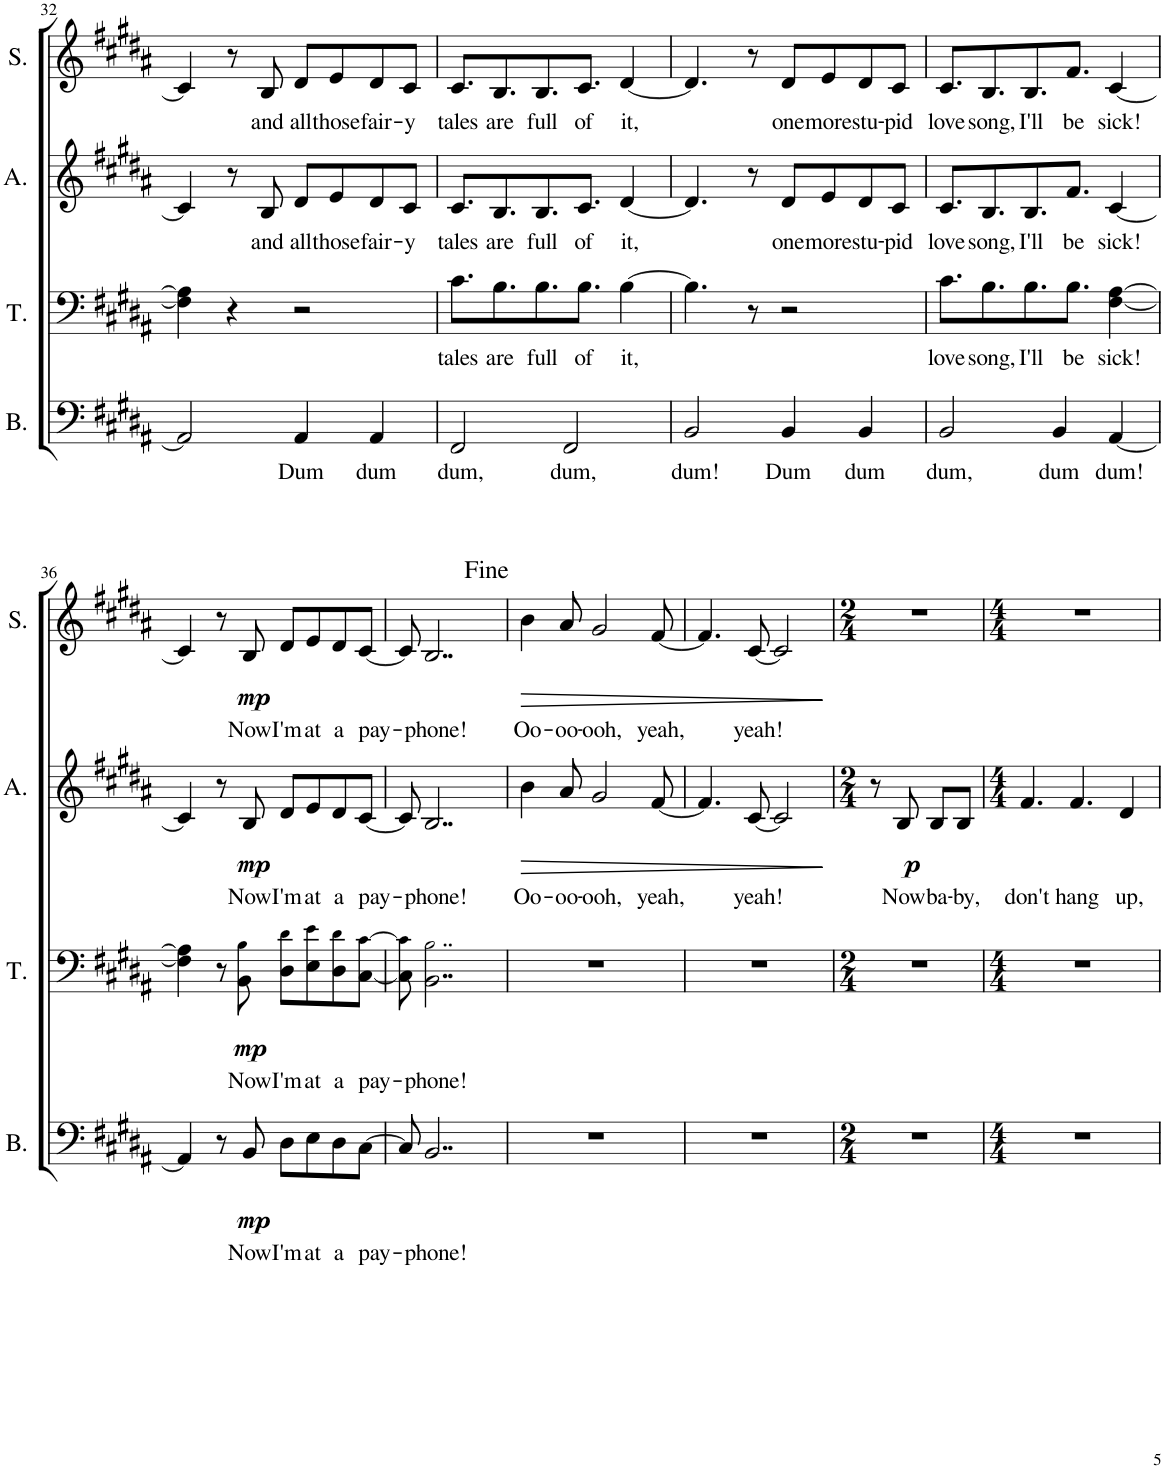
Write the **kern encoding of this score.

**kern	**text	**dynam	**kern	**text	**dynam	**kern	**text	**dynam	**kern	**text	**dynam
*part4	*part4	*part4	*part3	*part3	*part3	*part2	*part2	*part2	*part1	*part1	*part1
*staff4	*staff4	*staff4	*staff3	*staff3	*staff3	*staff2	*staff2	*staff2	*staff1	*staff1	*staff1
*I"Bass	*	*	*I"Tenor	*	*	*I"Alto	*	*	*I"Soprano	*	*
*I'B.	*	*	*I'T.	*	*	*I'A.	*	*	*I'S.	*	*
!!LO:PB:g=z
*clefF4	*	*	*clefF4	*	*	*clefG2	*	*	*clefG2	*	*
*k[f#c#g#d#a#]	*	*	*k[f#c#g#d#a#]	*	*	*k[f#c#g#d#a#]	*	*	*k[f#c#g#d#a#]	*	*
*M4/4	*	*	*M4/4	*	*	*M4/4	*	*	*M4/4	*	*
=32	=32	=32	=32	=32	=32	=32	=32	=32	=32	=32	=32
2AA#/]	.	.	4F#\] 4A#\]	.	.	4c#/]	.	.	4c#/]	.	.
.	.	.	4r	.	.	8r	.	.	8r	.	.
!	!	!	!	!	!	!	!LO:LY:b	!	!	!LO:LY:b	!
.	.	.	.	.	.	8B/	and	.	8B/	and	.
!	!LO:LY:b	!	!	!	!	!	!LO:LY:b	!	!	!LO:LY:b	!
4AA#/	Dum	.	2r	.	.	8d#/L	all	.	8d#/L	all	.
!	!	!	!	!	!	!	!LO:LY:b	!	!	!LO:LY:b	!
.	.	.	.	.	.	8e/	those	.	8e/	those	.
!	!LO:LY:b	!	!	!	!	!	!LO:LY:b	!	!	!LO:LY:b	!
4AA#/	dum	.	.	.	.	8d#/	fair-	.	8d#/	fair-	.
!	!	!	!	!	!	!	!LO:LY:b	!	!	!LO:LY:b	!
.	.	.	.	.	.	8c#/J	-y	.	8c#/J	-y	.
=33	=33	=33	=33	=33	=33	=33	=33	=33	=33	=33	=33
!	!LO:LY:b	!	!	!LO:LY:b	!	!	!LO:LY:b	!	!	!LO:LY:b	!
2FF#/	dum,	.	8.c#\L	tales	.	8.c#/L	tales	.	8.c#/L	tales	.
!	!	!	!	!LO:LY:b	!	!	!LO:LY:b	!	!	!LO:LY:b	!
.	.	.	8.B\	are	.	8.B/	are	.	8.B/	are	.
!	!	!	!	!LO:LY:b	!	!	!LO:LY:b	!	!	!LO:LY:b	!
.	.	.	8.B\	full	.	8.B/	full	.	8.B/	full	.
!	!LO:LY:b	!	!	!	!	!	!	!	!	!	!
2FF#/	dum,	.	.	.	.	.	.	.	.	.	.
!	!	!	!	!LO:LY:b	!	!	!LO:LY:b	!	!	!LO:LY:b	!
.	.	.	8.B\J	of	.	8.c#/J	of	.	8.c#/J	of	.
!	!	!	!	!LO:LY:b	!	!	!LO:LY:b	!	!	!LO:LY:b	!
.	.	.	[4B\	it,	.	[4d#/	it,	.	[4d#/	it,	.
=34	=34	=34	=34	=34	=34	=34	=34	=34	=34	=34	=34
!	!LO:LY:b	!	!	!	!	!	!	!	!	!	!
2BB/	dum!	.	4.B\]	.	.	4.d#/]	.	.	4.d#/]	.	.
.	.	.	8r	.	.	8r	.	.	8r	.	.
!	!LO:LY:b	!	!	!	!	!	!LO:LY:b	!	!	!LO:LY:b	!
4BB/	Dum	.	2r	.	.	8d#/L	one	.	8d#/L	one	.
!	!	!	!	!	!	!	!LO:LY:b	!	!	!LO:LY:b	!
.	.	.	.	.	.	8e/	more	.	8e/	more	.
!	!LO:LY:b	!	!	!	!	!	!LO:LY:b	!	!	!LO:LY:b	!
4BB/	dum	.	.	.	.	8d#/	stu-	.	8d#/	stu-	.
!	!	!	!	!	!	!	!LO:LY:b	!	!	!LO:LY:b	!
.	.	.	.	.	.	8c#/J	-pid	.	8c#/J	-pid	.
=35	=35	=35	=35	=35	=35	=35	=35	=35	=35	=35	=35
!	!LO:LY:b	!	!	!LO:LY:b	!	!	!LO:LY:b	!	!	!LO:LY:b	!
2BB/	dum,	.	8.c#\L	love	.	8.c#/L	love	.	8.c#/L	love	.
!	!	!	!	!LO:LY:b	!	!	!LO:LY:b	!	!	!LO:LY:b	!
.	.	.	8.B\	song,	.	8.B/	song,	.	8.B/	song,	.
!	!	!	!	!LO:LY:b	!	!	!LO:LY:b	!	!	!LO:LY:b	!
.	.	.	8.B\	I'll	.	8.B/	I'll	.	8.B/	I'll	.
!	!LO:LY:b	!	!	!	!	!	!	!	!	!	!
4BB/	dum	.	.	.	.	.	.	.	.	.	.
!	!	!	!	!LO:LY:b	!	!	!LO:LY:b	!	!	!LO:LY:b	!
.	.	.	8.B\J	be	.	8.f#/J	be	.	8.f#/J	be	.
!	!LO:LY:b	!	!	!LO:LY:b	!	!	!LO:LY:b	!	!	!LO:LY:b	!
[4AA#/	dum!	.	[4F#\ [4A#\	sick!	.	[4c#/	sick!	.	[4c#/	sick!	.
!!LO:LB:g=z
=36	=36	=36	=36	=36	=36	=36	=36	=36	=36	=36	=36
4AA#/]	.	.	4F#\] 4A#\]	.	.	4c#/]	.	.	4c#/]	.	.
8r	.	.	8r	.	.	8r	.	.	8r	.	.
!	!LO:LY:b	!LO:DY:b	!	!LO:LY:b	!LO:DY:b	!	!LO:LY:b	!LO:DY:b	!	!LO:LY:b	!LO:DY:b
8BB/	Now	mp	8BB\ 8B!\	Now	mp	8B/	Now	mp	8B/	Now	mp
!	!LO:LY:b	!	!	!LO:LY:b	!	!	!LO:LY:b	!	!	!LO:LY:b	!
8D#\L	I'm	.	8D#\ 8d#!\L	I'm	.	8d#/L	I'm	.	8d#/L	I'm	.
!	!LO:LY:b	!	!	!LO:LY:b	!	!	!LO:LY:b	!	!	!LO:LY:b	!
8E\	at	.	8E\ 8e!\	at	.	8e/	at	.	8e/	at	.
!	!LO:LY:b	!	!	!LO:LY:b	!	!	!LO:LY:b	!	!	!LO:LY:b	!
8D#\	a	.	8D#\ 8d#!\	a	.	8d#/	a	.	8d#/	a	.
!	!LO:LY:b	!	!	!LO:LY:b	!	!	!LO:LY:b	!	!	!LO:LY:b	!
[8C#\J	pay-	.	[8C#\ [8c#!\J	pay-	.	[8c#/J	pay-	.	[8c#/J	pay-	.
=37	=37	=37	=37	=37	=37	=37	=37	=37	=37	=37	=37
8C#/]	.	.	8C#\] 8c#!\]	.	.	8c#/]	.	.	8c#/]	.	.
!	!LO:LY:b	!	!	!LO:LY:b	!	!	!LO:LY:b	!	!	!LO:LY:b	!
2..BB/	-phone!	.	2..BB\ 2..B!\	-phone!	.	2..B/	-phone!	.	2..B/	-phone!	.
=38	=38	=38	=38	=38	=38	=38	=38	=38	=38	=38	=38
!	!	!	!	!	!	!	!LO:LY:b	!LO:HP:b	!	!LO:LY:b	!LO:HP:b
1r	.	.	1r	.	.	4b\	Oo-	>	4b\	Oo-	>
!	!	!	!	!	!	!	!LO:LY:b	!	!	!LO:LY:b	!
.	.	.	.	.	.	8a#/	-oo-	.	8a#/	-oo-	.
!	!	!	!	!	!	!	!LO:LY:b	!	!	!LO:LY:b	!
.	.	.	.	.	.	2g#/	-ooh,	.	2g#/	-ooh,	.
!	!	!	!	!	!	!	!LO:LY:b	!	!	!LO:LY:b	!
.	.	.	.	.	.	[8f#/	yeah,	.	[8f#/	yeah,	.
=39	=39	=39	=39	=39	=39	=39	=39	=39	=39	=39	=39
1r	.	.	1r	.	.	4.f#/]	.	.	4.f#/]	.	.
!	!	!	!	!	!	!	!LO:LY:b	!	!	!LO:LY:b	!
.	.	.	.	.	.	[8c#/	yeah!	.	[8c#/	yeah!	.
.	.	.	.	.	.	2c#/]	.	.	2c#/]	.	.
.	.	.	.	.	.	.	.	]	.	.	]
=40	=40	=40	=40	=40	=40	=40	=40	=40	=40	=40	=40
*M2/4	*	*	*M2/4	*	*	*M2/4	*	*	*M2/4	*	*
2r	.	.	2r	.	.	8r	.	.	2r	.	.
!	!	!	!	!	!	!	!LO:LY:b	!LO:DY:b	!	!	!
.	.	.	.	.	.	8B/	Now	p	.	.	.
!	!	!	!	!	!	!	!LO:LY:b	!	!	!	!
.	.	.	.	.	.	8B/L	ba-	.	.	.	.
!	!	!	!	!	!	!	!LO:LY:b	!	!	!	!
.	.	.	.	.	.	8B/J	-by,	.	.	.	.
=41	=41	=41	=41	=41	=41	=41	=41	=41	=41	=41	=41
*M4/4	*	*	*M4/4	*	*	*M4/4	*	*	*M4/4	*	*
!	!	!	!	!	!	!	!LO:LY:b	!	!	!	!
1r	.	.	1r	.	.	4.f#/	don't	.	1r	.	.
!	!	!	!	!	!	!	!LO:LY:b	!	!	!	!
.	.	.	.	.	.	4.f#/	hang	.	.	.	.
!	!	!	!	!	!	!	!LO:LY:b	!	!	!	!
.	.	.	.	.	.	4d#/	up,	.	.	.	.
=	=	=	=	=	=	=	=	=	=	=	=
*-	*-	*-	*-	*-	*-	*-	*-	*-	*-	*-	*-
